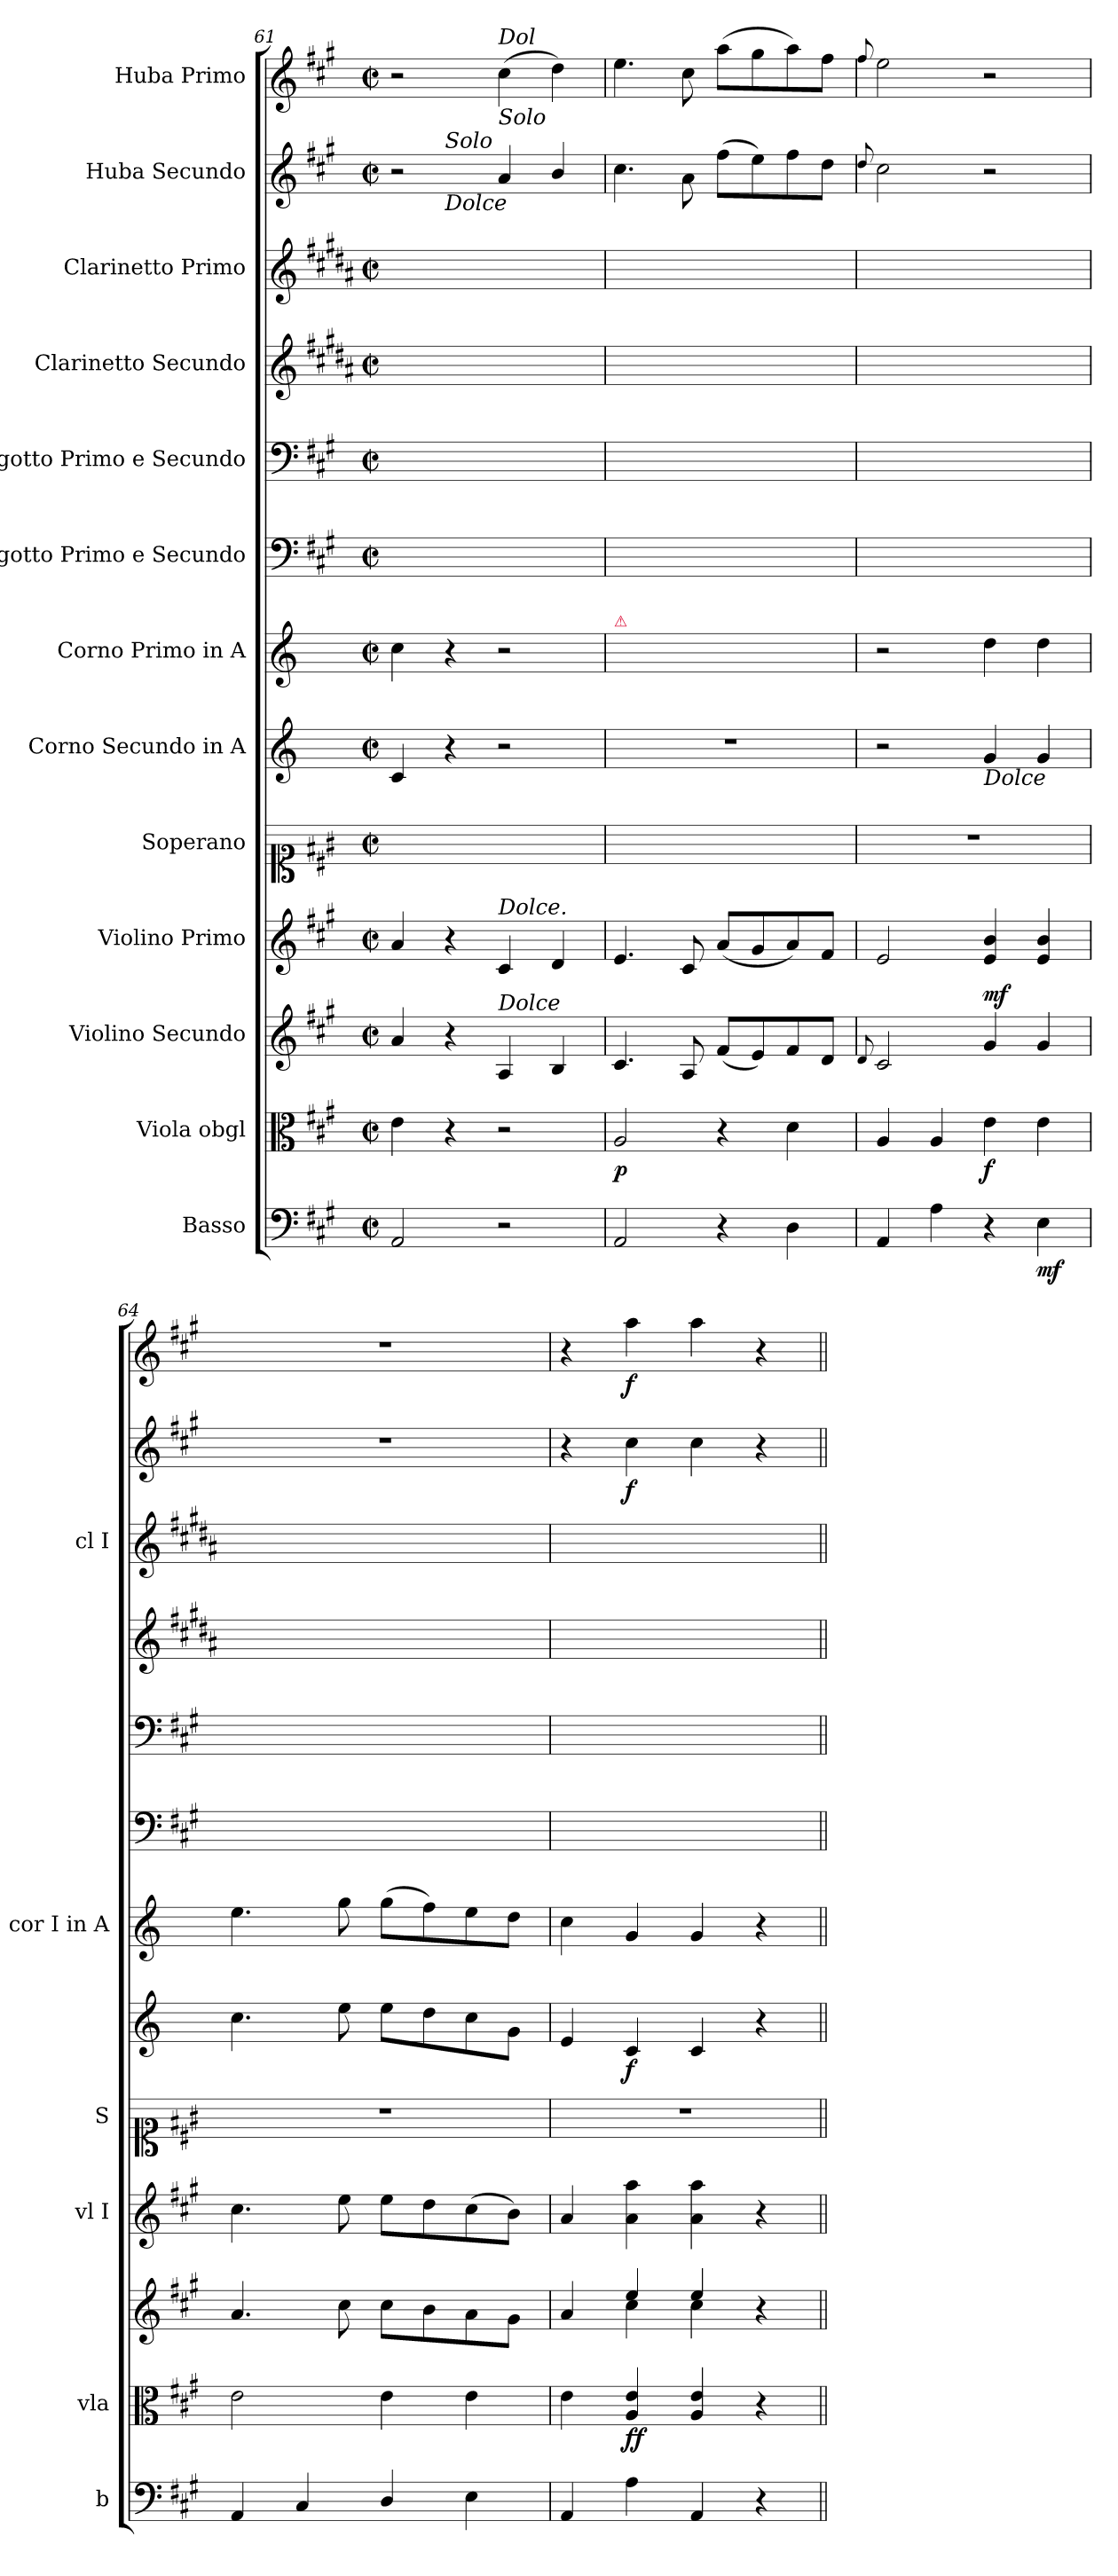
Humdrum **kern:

**kern	**dynam	**kern	**dynam	**kern	**dynam	**kern	**dynam	**kern	**kern	**dynam	**kern	**dynam	**kern	**kern	**kern	**kern	**kern	**dynam	**kern	**dynam
*part13	*part13	*part12	*part12	*part11	*part11	*part10	*part10	*part9	*part8	*part8	*part7	*part7	*part6	*part5	*part4	*part3	*part2	*part2	*part1	*part1
*staff13	*staff13	*staff12	*staff12	*staff11	*staff11	*staff10	*staff10	*staff9	*staff8	*staff8	*staff7	*staff7	*staff6	*staff5	*staff4	*staff3	*staff2	*staff2	*staff1	*staff1
*I"Basso	*	*I"Viola obgl	*	*I"Violino Secundo	*	*I"Violino Primo	*	*I"Soperano	*I"Corno Secundo in A	*	*I"Corno Primo in A	*	*I"Fagotto Primo e Secundo	*I"Fagotto Primo e Secundo	*I"Clarinetto Secundo	*I"Clarinetto Primo	*I"Huba Secundo	*	*I"Huba Primo	*
*I'b	*	*I'vla	*	*	*	*I'vl I	*	*I'S	*	*	*I'cor I in A	*	*	*	*	*I'cl I	*	*	*	*
*clefF4	*	*clefC3	*	*clefG2	*	*clefG2	*	*clefC1	*clefG2	*	*clefG2	*	*clefF4	*clefF4	*clefG2	*clefG2	*clefG2	*	*clefG2	*
*	*	*	*	*	*	*	*	*	*ITrd2c3	*	*ITrd2c3	*	*	*	*ITrd1c2	*ITrd1c2	*	*	*	*
*k[f#c#g#]	*	*k[f#c#g#]	*	*k[f#c#g#]	*	*k[f#c#g#]	*	*k[f#c#g#]	*k[f#c#g#]	*	*k[f#c#g#]	*	*k[f#c#g#]	*k[f#c#g#]	*k[f#c#g#]	*k[f#c#g#]	*k[f#c#g#]	*	*k[f#c#g#]	*
*A:	*	*A:	*	*A:	*	*A:	*	*A:	*A:	*	*A:	*	*A:	*A:	*A:	*A:	*A:	*	*A:	*
*M2/2	*	*M2/2	*	*M2/2	*	*M2/2	*	*M2/2	*M2/2	*	*M2/2	*	*M2/2	*M2/2	*M2/2	*M2/2	*M2/2	*	*M2/2	*
*met(c|)	*	*met(c|)	*	*met(c|)	*	*met(c|)	*	*met(c|)	*met(c|)	*	*met(c|)	*	*met(c|)	*met(c|)	*met(c|)	*met(c|)	*met(c|)	*	*met(c|)	*
=61	=61	=61	=61	=61	=61	=61	=61	=61	=61	=61	=61	=61	=61	=61	=61	=61	=61	=61	=61	=61
*	*	*	*	*	*	*	*	*	*	*	*	*	*	*	*	*	*^	*	*	*
2AA/	.	4e\	.	4a/	.	4a/	.	1ryy	4A/	.	4a\	.	2AA/yy	2AA/yy	1ryy	1ryy	2r	4ryy	.	2r	.
!	!	!	!	!	!	!	!	!	!	!	!	!	!	!	!	!	!	!LO:TX:b:i:t=Dolce	!	!	!
!	!	!	!	!	!	!	!	!	!	!	!	!	!	!	!	!	!	!LO:TX:a:i:t=Solo	!	!	!
.	.	4r	.	4r	.	4r	.	.	4r	.	4r	.	.	.	.	.	.	2.ryy	.	.	.
!	!	!	!	!	!	!	!	!	!	!	!	!	!	!	!	!	!	!	!	!LO:TX:b:i:t=Solo	!
!	!	!	!	!	!	!	!	!	!	!	!	!	!	!	!	!	!	!	!	!LO:TX:a:i:t=Dol	!
!	!	!	!	!	!	!LO:TX:a:i:t=Dolce.	!	!	!	!	!	!	!	!	!	!	!	!	!	!	!
!	!	!	!	!LO:TX:a:i:t=Dolce	!	!	!	!	!	!	!	!	!	!	!	!	!	!	!	!	!
2r	.	2r	.	4A/	.	4c#/	.	.	2r	.	2r	.	2ryy	2ryy	.	.	4a/	.	.	(4cc#\	.
.	.	.	.	4B/	.	4d/	.	.	.	.	.	.	.	.	.	.	4b/	.	.	4dd\)	.
=62	=62	=62	=62	=62	=62	=62	=62	=62	=62	=62	=62	=62	=62	=62	=62	=62	=62	=62	=62	=62	=62
!	!	!	!	!	!	!	!	!	!	!	!LO:TX:a:color=crimson:t=⚠	!	!	!	!	!	!	!	!	!	!
!	!LO:DY:b	!	!	!	!	!	!	!	!	!	!	!	!	!	!	!	!	!	!	!	!
*	*	*	*	*	*	*	*	*	*	*	*	*	*	*	*	*	*v	*v	*	*	*
2AA/	p&colon;	2A/	p	4.c#/	.	4.e/	.	1ryy	1r	.	1ryy	.	2AA/yy	2AA/yy	1ryy	1ryy	4.cc#\	.	4.ee\	.
.	.	.	.	8A/	.	8c#/	.	.	.	.	.	.	.	.	.	.	8a\	.	8cc#\	.
4r	.	4r	.	(8f#/L	.	(8a/L	.	.	.	.	.	.	4ryy	4ryy	.	.	(8ff#\L	.	(8aa\L	.
.	.	.	.	8e/)	.	8g#/	.	.	.	.	.	.	.	.	.	.	8ee\)	.	8gg#\	.
4D\	.	4d\	.	8f#/	.	8a/)	.	.	.	.	.	.	4D\yy	4D\yy	.	.	8ff#\	.	8aa\)	.
.	.	.	.	8d/J	.	8f#/J	.	.	.	.	.	.	.	.	.	.	8dd\J	.	8ff#\J	.
=63	=63	=63	=63	=63	=63	=63	=63	=63	=63	=63	=63	=63	=63	=63	=63	=63	=63	=63	=63	=63
.	.	.	.	8qqd/	.	.	.	.	.	.	.	.	.	.	.	.	8qqdd/	.	8qqff#/	.
4AA/	.	4A/	.	2c#/	.	2e/	.	1r	2r	.	2r	.	4AA/yy	4AA/yy	1ryy	1ryy	2cc#\	.	2ee\	.
4A\	.	4A/	.	.	.	.	.	.	.	.	.	.	4A\yy	4A\yy	.	.	.	.	.	.
!	!	!	!	!	!	!	!	!	!LO:TX:b:i:t=Dolce	!	!	!	!	!	!	!	!	!	!	!
!	!	!	!	!	!LO:DY:a	!	!LO:DY:b	!	!	!	!	!	!	!	!	!	!	!	!	!
4r	.	4e\	f	4g#/	mf.	4e/ 4b/	mforti.	.	4e/	.	4b\	.	4ryy	4ryy	.	.	2r	.	2r	.
4E\	mf	4e\	.	4g#/	.	4e/ 4b/	.	.	4e/	.	4b\	.	4E\yy	4E\yy	.	.	.	.	.	.
=64	=64	=64	=64	=64	=64	=64	=64	=64	=64	=64	=64	=64	=64	=64	=64	=64	=64	=64	=64	=64
4AA/	.	2e\	.	4.a/	.	4.cc#\	.	1r	4.a\	.	4.cc#\	.	4AA/yy	4AA/yy	1ryy	1ryy	1r	.	1r	.
4C#/	.	.	.	.	.	.	.	.	.	.	.	.	4C#/yy	4C#/yy	.	.	.	.	.	.
.	.	.	.	8cc#\	.	8ee\	.	.	8cc#\	.	8ee\	.	.	.	.	.	.	.	.	.
4D/	.	4e\	.	8cc#\L	.	8ee\L	.	.	8cc#\L	.	(8ee\L	.	4D/yy	4D/yy	.	.	.	.	.	.
.	.	.	.	8b\	.	8dd\	.	.	8b\	.	8dd\)	.	.	.	.	.	.	.	.	.
4E\	.	4e\	.	8a\	.	(8cc#\	.	.	8a\	.	8cc#\	.	4E\yy	4E\yy	.	.	.	.	.	.
.	.	.	.	8g#\J	.	8b\J)	.	.	8e\J	.	8b\J	.	.	.	.	.	.	.	.	.
=65	=65	=65	=65	=65	=65	=65	=65	=65	=65	=65	=65	=65	=65	=65	=65	=65	=65	=65	=65	=65
*	*	*	*	*^	*	*	*	*	*	*	*	*	*	*	*	*	*	*	*	*
!	!LO:DY:b	!	!	!	!	!	!	!	!	!	!	!	!	!	!	!	!	!	!	!	!
4AA/	for	4e\	.	4a/	4ryy	.	4a/	.	1r	4c#/	.	4a\	.	4AA/yy	4AA/yy	1ryy	1ryy	4r	.	4r	.
!	!	!	!LO:DY:b	!	!	!LO:DY:a	!	!LO:DY:b	!	!	!	!	!LO:DY:b	!	!	!	!	!	!	!	!
4A\	.	4A/ 4e/	ff.	4ee/	4cc#\	for.	4a\ 4aa\	ff&colon;	.	4A/	f	4e/	for	4A\yy	4A\yy	.	.	4cc#\	f	4aa\	f
4AA/	.	4A/ 4e/	.	4ee/	4cc#\	.	4a\ 4aa\	.	.	4A/	.	4e/	.	4AA/yy	4AA/yy	.	.	4cc#\	.	4aa\	.
4r	.	4r	.	4r	4ryy	.	4r	.	.	4r	.	4r	.	4ryy	4ryy	.	.	4r	.	4r	.
*	*	*	*	*v	*v	*	*	*	*	*	*	*	*	*	*	*	*	*	*	*	*
=||	=||	=||	=||	=||	=||	=||	=||	=||	=||	=||	=||	=||	=||	=||	=||	=||	=||	=||	=||	=||
*-	*-	*-	*-	*-	*-	*-	*-	*-	*-	*-	*-	*-	*-	*-	*-	*-	*-	*-	*-	*-
